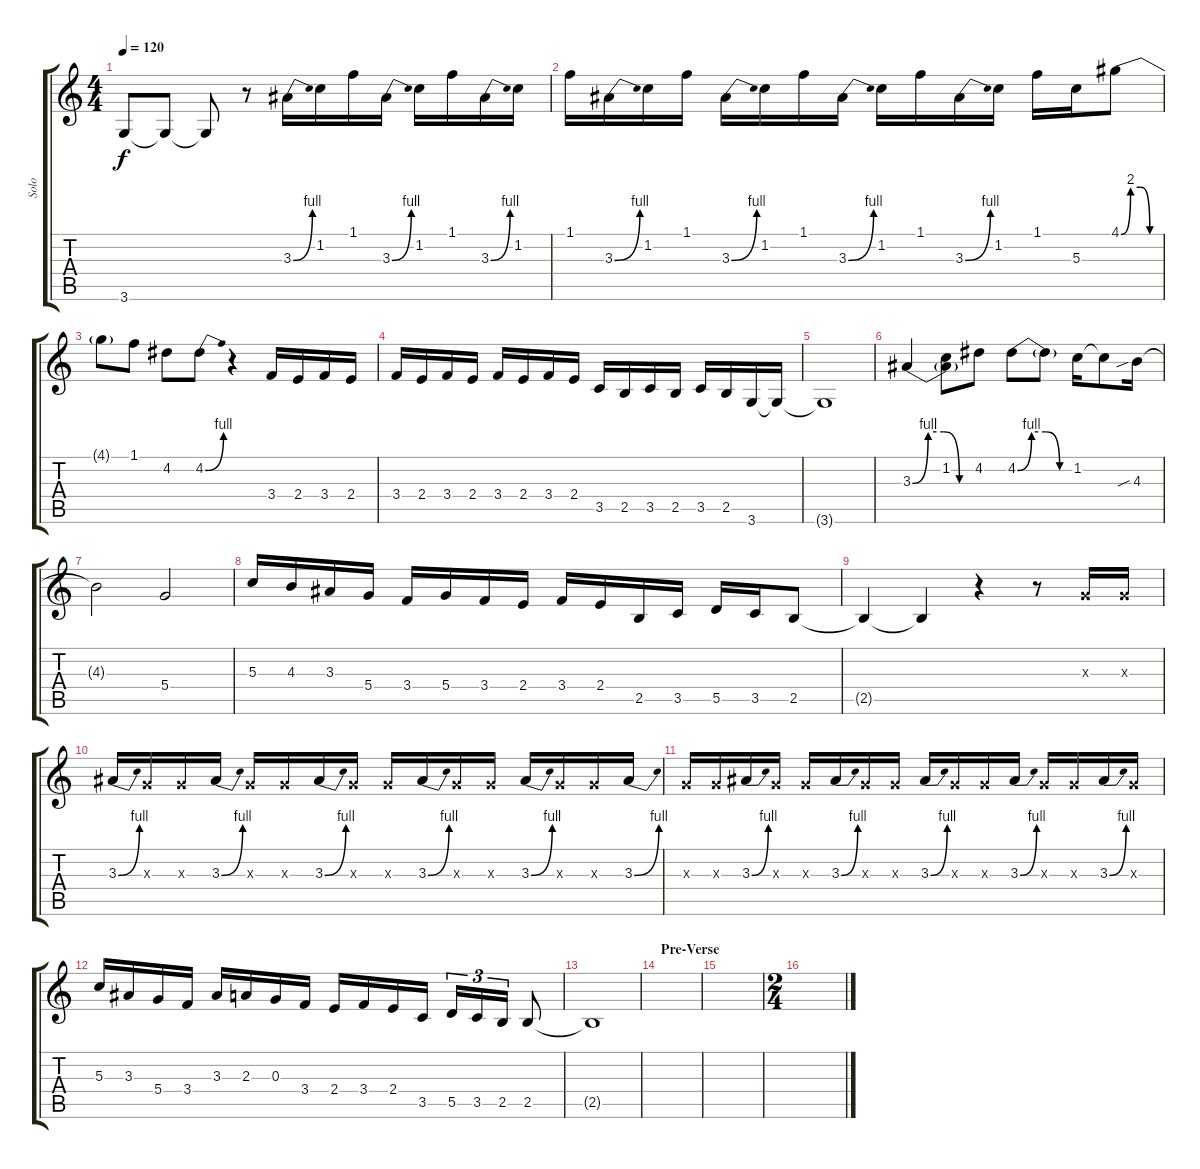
\track ("Solo" "Solo") {instrument distortionguitar}
\staff {score tabs}
\tuning (E4 B3 G3 D3 A2 E2) {hide}
\ts (4 4)
\tempo 120
\clef g2
\ks c
3.6{t}.8{dy f} 3.6{t}.8 3.6{t}.8 r.8 3.3{be (bend 0 0 60 4)}.16 1.2.16 1.1.16 3.3{be (bend 0 0 60 4)}.16 1.2.16 1.1.16 3.3{be (bend 0 0 60 4)}.16 1.2.16 |
1.1.16 3.3{be (bend 0 0 60 4)}.16 1.2.16 1.1.16 3.3{be (bend 0 0 60 4)}.16 1.2.16 1.1.16 3.3{be (bend 0 0 60 4)}.16 1.2.16 1.1.16 3.3{be (bend 0 0 60 4)}.16 1.2.16 1.1.16 5.3.16 4.1{be (custom 0 0 15 8 30 8 45 0 60 0)}.8 |
4.1{t}.8 1.1.8 4.2.8 4.2{be (bend 0 0 60 4)}.8 r.4 3.4.16 2.4.16 3.4.16 2.4.16 |
3.4.16 2.4.16 3.4.16 2.4.16 3.4.16 2.4.16 3.4.16 2.4.16 3.5.16 2.5.16 3.5.16 2.5.16 3.5.16 2.5.16 3.6.16 3.6{t}.16 |
3.6{t}.1 |
3.3{be (custom 0 0 15 4 30 4 45 0 60 0)}.4 (1.2 3.3{t}).8 4.2.8 4.2{be (custom 0 0 15 4 30 4 45 0 60 0)}.8 4.2{t}.8 1.2.16 1.2{t}.8 4.3{sib}.16 |
4.3{t}.2 5.4.2 |
5.3.16 4.3.16 3.3.16 5.4.16 3.4.16 5.4.16 3.4.16 2.4.16 3.4.16 2.4.16 2.5.16 3.5.16 5.5.16 3.5.16 2.5.8 |
2.5{t}.4 2.5{t}.4 r.4 r.8 0.3{x}.16 0.3{x}.16 |
3.3{be (bend 0 0 60 4)}.16 0.3{x}.16 0.3{x}.16 3.3{be (bend 0 0 60 4)}.16 0.3{x}.16 0.3{x}.16 3.3{be (bend 0 0 60 4)}.16 0.3{x}.16 0.3{x}.16 3.3{be (bend 0 0 60 4)}.16 0.3{x}.16 0.3{x}.16 3.3{be (bend 0 0 60 4)}.16 0.3{x}.16 0.3{x}.16 3.3{be (bend 0 0 60 4)}.16 |
0.3{x}.16 0.3{x}.16 3.3{be (bend 0 0 60 4)}.16 0.3{x}.16 0.3{x}.16 3.3{be (bend 0 0 60 4)}.16 0.3{x}.16 0.3{x}.16 3.3{be (bend 0 0 60 4)}.16 0.3{x}.16 0.3{x}.16 3.3{be (bend 0 0 60 4)}.16 0.3{x}.16 0.3{x}.16 3.3{be (bend 0 0 60 4)}.16 0.3{x}.16 |
5.3.16 3.3.16 5.4.16 3.4.16 3.3.16 2.3.16 0.3.16 3.4.16 2.4.16 3.4.16 2.4.16 3.5.16 5.5.16{tu (3 2)} 3.5.16{tu (3 2)} 2.5.16{tu (3 2)} 2.5.8 |
2.5{t}.1 |
\section ("" "Pre-Verse")
|
|
\ts (2 4)
